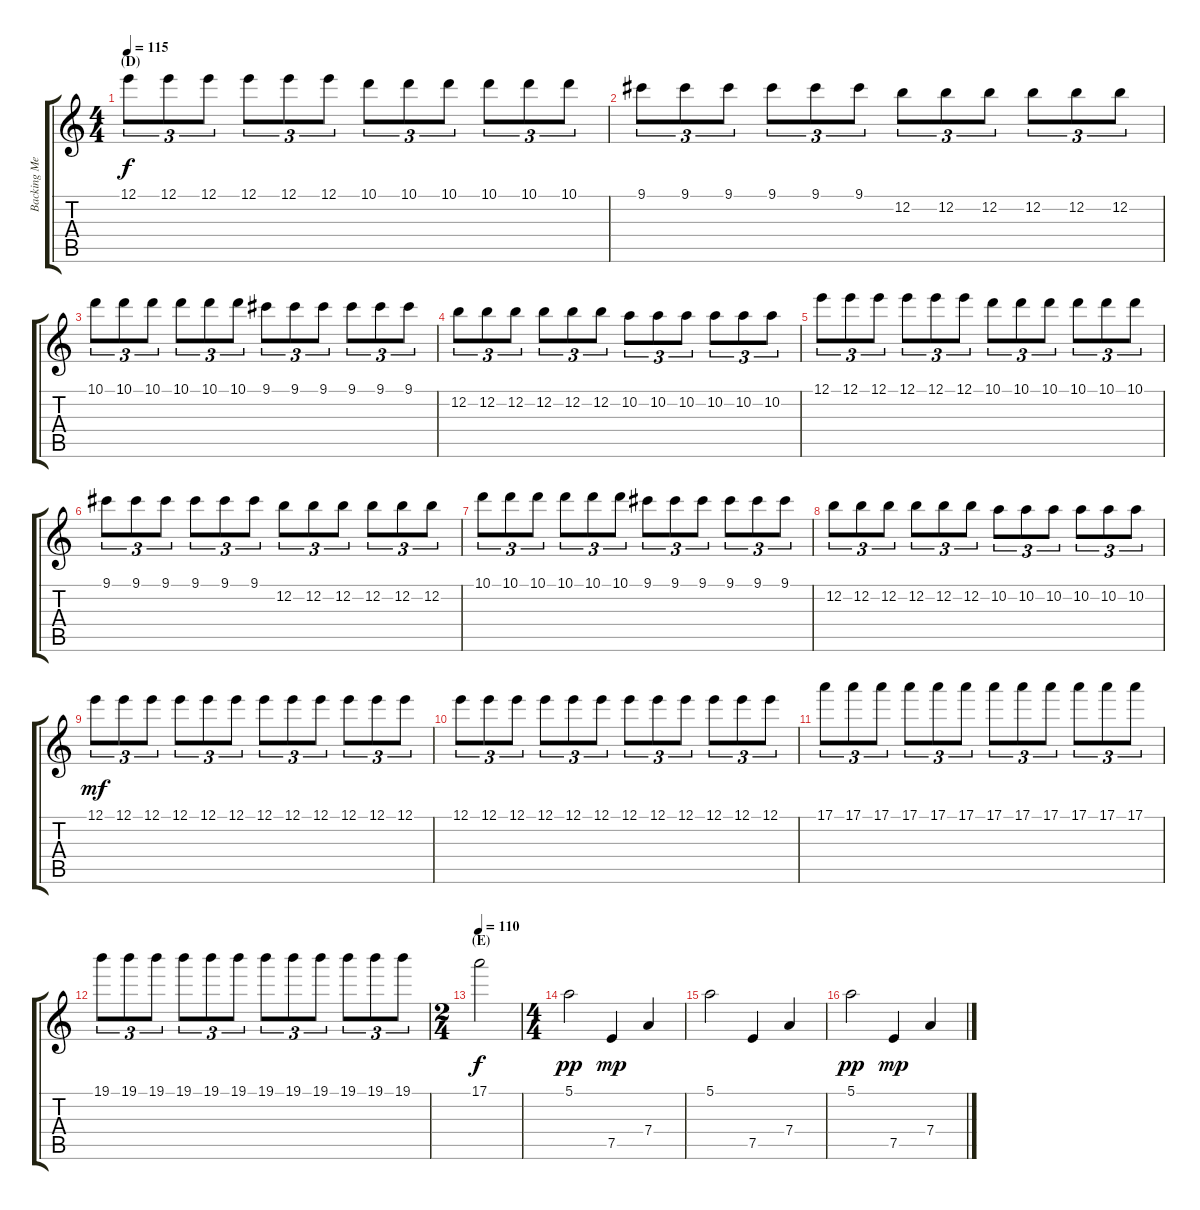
\track ("Backing Melody" "Backing Me") {instrument overdrivenguitar}
\staff {score tabs}
\tuning (E4 B3 G3 D3 A2 E2) {hide}
\ts (4 4)
\section ("" "(D)")
\tempo 115
\clef g2
\ks c
12.1.8{tu (3 2) dy f} 12.1.8{tu (3 2)} 12.1.8{tu (3 2)} 12.1.8{tu (3 2)} 12.1.8{tu (3 2)} 12.1.8{tu (3 2)} 10.1.8{tu (3 2)} 10.1.8{tu (3 2)} 10.1.8{tu (3 2)} 10.1.8{tu (3 2)} 10.1.8{tu (3 2)} 10.1.8{tu (3 2)} |
9.1.8{tu (3 2)} 9.1.8{tu (3 2)} 9.1.8{tu (3 2)} 9.1.8{tu (3 2)} 9.1.8{tu (3 2)} 9.1.8{tu (3 2)} 12.2.8{tu (3 2)} 12.2.8{tu (3 2)} 12.2.8{tu (3 2)} 12.2.8{tu (3 2)} 12.2.8{tu (3 2)} 12.2.8{tu (3 2)} |
10.1.8{tu (3 2)} 10.1.8{tu (3 2)} 10.1.8{tu (3 2)} 10.1.8{tu (3 2)} 10.1.8{tu (3 2)} 10.1.8{tu (3 2)} 9.1.8{tu (3 2)} 9.1.8{tu (3 2)} 9.1.8{tu (3 2)} 9.1.8{tu (3 2)} 9.1.8{tu (3 2)} 9.1.8{tu (3 2)} |
12.2.8{tu (3 2)} 12.2.8{tu (3 2)} 12.2.8{tu (3 2)} 12.2.8{tu (3 2)} 12.2.8{tu (3 2)} 12.2.8{tu (3 2)} 10.2.8{tu (3 2)} 10.2.8{tu (3 2)} 10.2.8{tu (3 2)} 10.2.8{tu (3 2)} 10.2.8{tu (3 2)} 10.2.8{tu (3 2)} |
12.1.8{tu (3 2)} 12.1.8{tu (3 2)} 12.1.8{tu (3 2)} 12.1.8{tu (3 2)} 12.1.8{tu (3 2)} 12.1.8{tu (3 2)} 10.1.8{tu (3 2)} 10.1.8{tu (3 2)} 10.1.8{tu (3 2)} 10.1.8{tu (3 2)} 10.1.8{tu (3 2)} 10.1.8{tu (3 2)} |
9.1.8{tu (3 2)} 9.1.8{tu (3 2)} 9.1.8{tu (3 2)} 9.1.8{tu (3 2)} 9.1.8{tu (3 2)} 9.1.8{tu (3 2)} 12.2.8{tu (3 2)} 12.2.8{tu (3 2)} 12.2.8{tu (3 2)} 12.2.8{tu (3 2)} 12.2.8{tu (3 2)} 12.2.8{tu (3 2)} |
10.1.8{tu (3 2)} 10.1.8{tu (3 2)} 10.1.8{tu (3 2)} 10.1.8{tu (3 2)} 10.1.8{tu (3 2)} 10.1.8{tu (3 2)} 9.1.8{tu (3 2)} 9.1.8{tu (3 2)} 9.1.8{tu (3 2)} 9.1.8{tu (3 2)} 9.1.8{tu (3 2)} 9.1.8{tu (3 2)} |
12.2.8{tu (3 2)} 12.2.8{tu (3 2)} 12.2.8{tu (3 2)} 12.2.8{tu (3 2)} 12.2.8{tu (3 2)} 12.2.8{tu (3 2)} 10.2.8{tu (3 2)} 10.2.8{tu (3 2)} 10.2.8{tu (3 2)} 10.2.8{tu (3 2)} 10.2.8{tu (3 2)} 10.2.8{tu (3 2)} |
12.1.8{tu (3 2) dy mf} 12.1.8{tu (3 2)} 12.1.8{tu (3 2)} 12.1.8{tu (3 2)} 12.1.8{tu (3 2)} 12.1.8{tu (3 2)} 12.1.8{tu (3 2)} 12.1.8{tu (3 2)} 12.1.8{tu (3 2)} 12.1.8{tu (3 2)} 12.1.8{tu (3 2)} 12.1.8{tu (3 2)} |
12.1.8{tu (3 2)} 12.1.8{tu (3 2)} 12.1.8{tu (3 2)} 12.1.8{tu (3 2)} 12.1.8{tu (3 2)} 12.1.8{tu (3 2)} 12.1.8{tu (3 2)} 12.1.8{tu (3 2)} 12.1.8{tu (3 2)} 12.1.8{tu (3 2)} 12.1.8{tu (3 2)} 12.1.8{tu (3 2)} |
17.1.8{tu (3 2)} 17.1.8{tu (3 2)} 17.1.8{tu (3 2)} 17.1.8{tu (3 2)} 17.1.8{tu (3 2)} 17.1.8{tu (3 2)} 17.1.8{tu (3 2)} 17.1.8{tu (3 2)} 17.1.8{tu (3 2)} 17.1.8{tu (3 2)} 17.1.8{tu (3 2)} 17.1.8{tu (3 2)} |
19.1.8{tu (3 2)} 19.1.8{tu (3 2)} 19.1.8{tu (3 2)} 19.1.8{tu (3 2)} 19.1.8{tu (3 2)} 19.1.8{tu (3 2)} 19.1.8{tu (3 2)} 19.1.8{tu (3 2)} 19.1.8{tu (3 2)} 19.1.8{tu (3 2)} 19.1.8{tu (3 2)} 19.1.8{tu (3 2)} |
\ts (2 4)
\section ("" "(E)")
\tempo 110
17.1.2{dy f} |
\ts (4 4)
5.1.2{dy pp} 7.5.4{dy mp} 7.4.4 |
5.1.2 7.5.4 7.4.4 |
5.1.2{dy pp} 7.5.4{dy mp} 7.4.4
